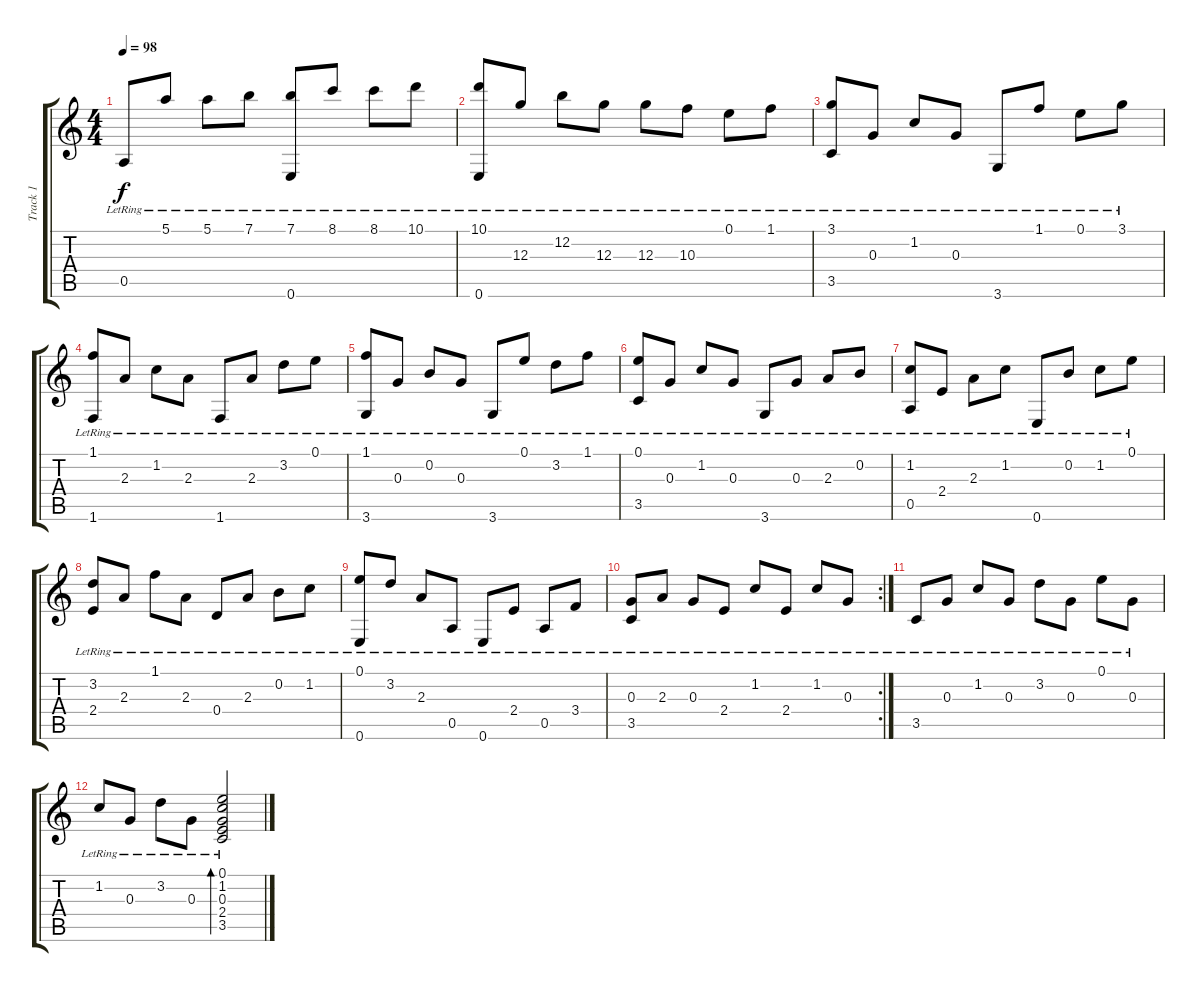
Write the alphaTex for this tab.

\track ("Track 1" "Track 1") {instrument acousticguitarsteel}
\staff {score tabs}
\tuning (E4 B3 G3 D3 A2 E2) {hide}
\ts (4 4)
\tempo 98
\clef g2
\ks c
0.5{lr}.8{dy f} 5.1{lr}.8 5.1{lr}.8 7.1{lr}.8 (7.1{lr} 0.6{lr}).8 8.1{lr}.8 8.1{lr}.8 10.1{lr}.8 |
(10.1{lr} 0.6{lr}).8 12.3{lr}.8 12.2{lr}.8 12.3{lr}.8 12.3{lr}.8 10.3{lr}.8 0.1{lr}.8 1.1{lr}.8 |
(3.1{lr} 3.5{lr}).8 0.3{lr}.8 1.2{lr}.8 0.3{lr}.8 3.6{lr}.8 1.1{lr}.8 0.1{lr}.8 3.1{lr}.8 |
(1.1{lr} 1.6{lr}).8 2.3{lr}.8 1.2{lr}.8 2.3{lr}.8 1.6{lr}.8 2.3{lr}.8 3.2{lr}.8 0.1{lr}.8 |
(1.1{lr} 3.6{lr}).8 0.3{lr}.8 0.2{lr}.8 0.3{lr}.8 3.6{lr}.8 0.1{lr}.8 3.2{lr}.8 1.1{lr}.8 |
(0.1{lr} 3.5{lr}).8 0.3{lr}.8 1.2{lr}.8 0.3{lr}.8 3.6{lr}.8 0.3{lr}.8 2.3{lr}.8 0.2{lr}.8 |
(1.2{lr} 0.5{lr}).8 2.4{lr}.8 2.3{lr}.8 1.2{lr}.8 0.6{lr}.8 0.2{lr}.8 1.2{lr}.8 0.1{lr}.8 |
(3.2{lr} 2.4{lr}).8 2.3{lr}.8 1.1{lr}.8 2.3{lr}.8 0.4{lr}.8 2.3{lr}.8 0.2{lr}.8 1.2{lr}.8 |
(0.1{lr} 0.6{lr}).8 3.2{lr}.8 2.3{lr}.8 0.5{lr}.8 0.6{lr}.8 2.4{lr}.8 0.5{lr}.8 3.4{lr}.8 |
\rc 2
(0.3{lr} 3.5{lr}).8 2.3{lr}.8 0.3{lr}.8 2.4{lr}.8 1.2{lr}.8 2.4{lr}.8 1.2{lr}.8 0.3{lr}.8 |
3.5{lr}.8 0.3{lr}.8 1.2{lr}.8 0.3{lr}.8 3.2{lr}.8 0.3{lr}.8 0.1{lr}.8 0.3{lr}.8 |
1.2{lr}.8 0.3{lr}.8 3.2{lr}.8 0.3{lr}.8 (0.1{lr} 1.2{lr} 0.3{lr} 2.4{lr} 3.5{lr}).2{bd 480}
